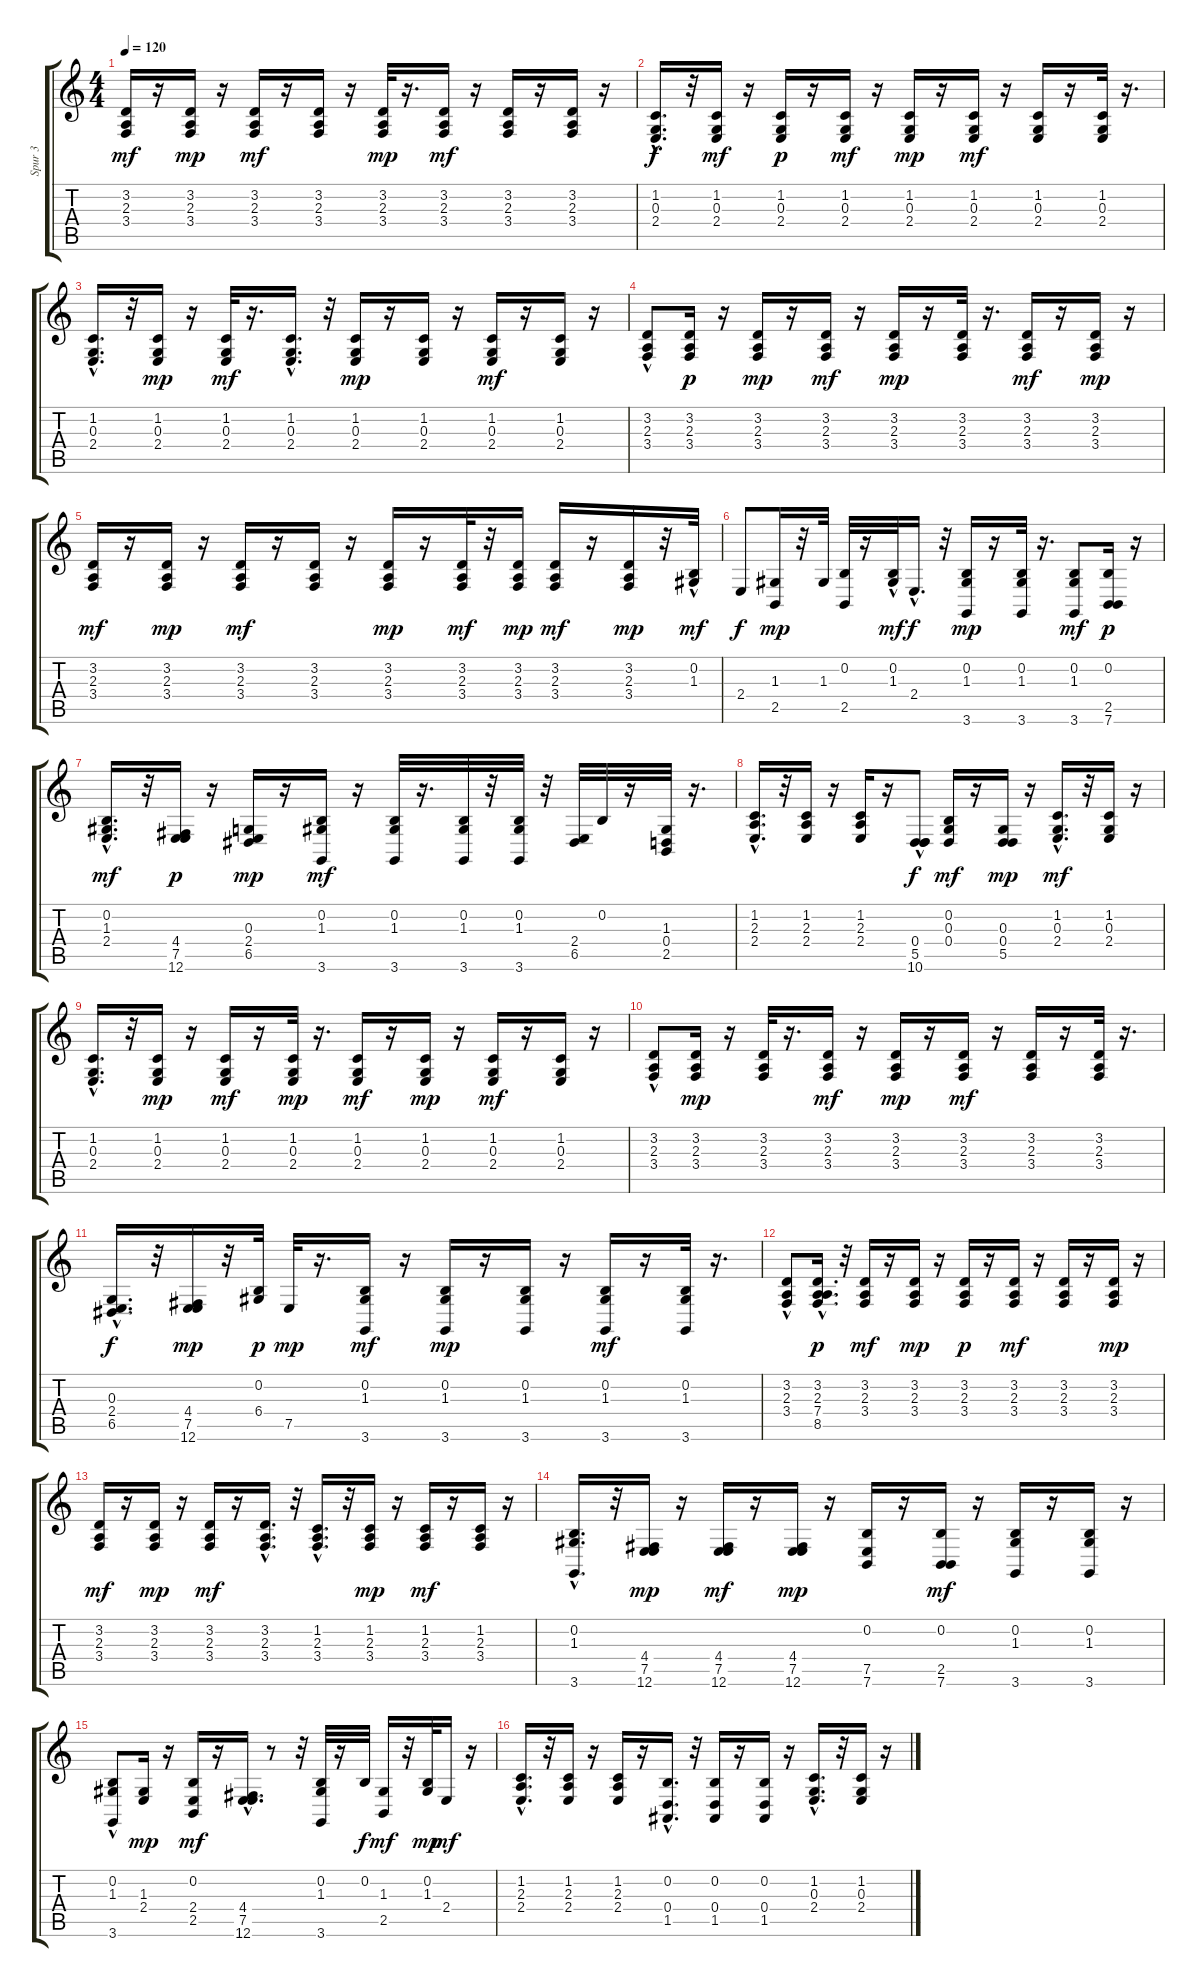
\track ("Spur 3" "Spur 3") {instrument honkytonkpiano}
\staff {score tabs}
\tuning (E4 B3 G3 D3 A2 E2) {hide}
\ts (4 4)
\tempo 120
\clef g2
\ks c
(3.2 2.3 3.4).16{dy mf} r.16 (3.2 2.3 3.4).16{dy mp} r.16 (3.2 2.3 3.4).16{dy mf} r.16 (3.2 2.3 3.4).16 r.16 (3.2 2.3 3.4).32{dy mp} r.16{d} (3.2 2.3 3.4).16{dy mf} r.16 (3.2 2.3 3.4).16 r.16 (3.2 2.3 3.4).16 r.16 |
(1.2{hac} 0.3{hac} 2.4{hac}).16{d dy f} r.32 (1.2 0.3 2.4).16{dy mf} r.16 (1.2 0.3 2.4).16{dy p} r.16 (1.2 0.3 2.4).16{dy mf} r.16 (1.2 0.3 2.4).16{dy mp} r.16 (1.2 0.3 2.4).16{dy mf} r.16 (1.2 0.3 2.4).16 r.16 (1.2 0.3 2.4).32 r.16{d} |
(1.2 0.3{hac} 2.4{hac}).16{d} r.32 (1.2 0.3 2.4).16{dy mp} r.16 (1.2 0.3 2.4).32{dy mf} r.16{d} (1.2 0.3{hac} 2.4{hac}).16{d} r.32 (1.2 0.3 2.4).16{dy mp} r.16 (1.2 0.3 2.4).16 r.16 (1.2 0.3 2.4).16{dy mf} r.16 (1.2 0.3 2.4).16 r.16 |
(3.2{hac} 2.3{hac} 3.4).8 (3.2 2.3 3.4).16{dy p} r.16 (3.2 2.3 3.4).16{dy mp} r.16 (3.2 2.3 3.4).16{dy mf} r.16 (3.2 2.3 3.4).16{dy mp} r.16 (3.2 2.3 3.4).32 r.16{d} (3.2 2.3 3.4).16{dy mf} r.16 (3.2 2.3 3.4).16{dy mp} r.16 |
(3.2 2.3 3.4).16{dy mf} r.16 (3.2 2.3 3.4).16{dy mp} r.16 (3.2 2.3 3.4).16{dy mf} r.16 (3.2 2.3 3.4).16 r.16 (3.2 2.3 3.4).16{dy mp} r.16 (3.2 2.3 3.4).32{dy mf} r.32 (3.2 2.3 3.4).16{dy mp} (3.2 2.3 3.4).16{dy mf} r.16 (3.2 2.3 3.4).16{dy mp} r.32 (0.2{hac} 1.3).32{dy mf} |
2.4.8{dy f} (1.3 2.5).16{dy mp} r.32 1.3.32 (0.2 2.5).32 r.16 (0.2 1.3{hac}).32{dy mf} 2.4{hac}.16{d dy f} r.32 (0.2 1.3 3.6).16{dy mp} r.16 (0.2 1.3 3.6).32 r.16{d} (0.2 1.3 3.6).8{dy mf} (0.2 2.5 7.6).16{dy p} r.16 |
(0.2 1.3 2.4{hac}).16{d dy mf} r.32 (4.4 7.5 12.6).16{dy p} r.16 (0.3 2.4 6.5).16{dy mp} r.16 (0.2 1.3 3.6).16{dy mf} r.16 (0.2 1.3 3.6).32 r.16{d} (0.2 1.3 3.6).32 r.32 (0.2 1.3 3.6).32 r.32 (2.4 6.5).32 0.2.32 r.16 (1.3 0.4 2.5).32 r.16{d} |
(1.2{hac} 2.3{hac} 2.4{hac}).16{d} r.32 (1.2 2.3 2.4).16 r.16 (1.2 2.3 2.4).16 r.16 (0.4 5.5{hac} 10.6{hac}).8{dy f} (0.2 0.3 0.4).16{dy mf} r.16 (0.3 0.4 5.5).16{dy mp} r.16 (1.2{hac} 0.3{hac} 2.4{hac}).16{d dy mf} r.32 (1.2 0.3 2.4).16 r.16 |
(1.2 0.3 2.4{hac}).16{d} r.32 (1.2 0.3 2.4).16{dy mp} r.16 (1.2 0.3 2.4).16{dy mf} r.16 (1.2 0.3 2.4).32{dy mp} r.16{d} (1.2 0.3 2.4).16{dy mf} r.16 (1.2 0.3 2.4).16{dy mp} r.16 (1.2 0.3 2.4).16{dy mf} r.16 (1.2 0.3 2.4).16 r.16 |
(3.2{hac} 2.3{hac} 3.4).8 (3.2 2.3 3.4).16{dy mp} r.16 (3.2 2.3 3.4).32 r.16{d} (3.2 2.3 3.4).16{dy mf} r.16 (3.2 2.3 3.4).16{dy mp} r.16 (3.2 2.3 3.4).16{dy mf} r.16 (3.2 2.3 3.4).16 r.16 (3.2 2.3 3.4).32 r.16{d} |
(0.3{hac} 2.4{hac} 6.5{hac}).16{d dy f} r.32 (4.4 7.5 12.6).16{dy mp} r.32 (0.2 6.4).32{dy p} 7.5.32{dy mp} r.16{d} (0.2 1.3 3.6).16{dy mf} r.16 (0.2 1.3 3.6).16{dy mp} r.16 (0.2 1.3 3.6).16 r.16 (0.2 1.3 3.6).16{dy mf} r.16 (0.2 1.3 3.6).32 r.16{d} |
(3.2 2.3 3.4{hac}).8 (3.2 2.3 7.4 8.5{hac}).16{d dy p} r.32 (3.2 2.3 3.4).16{dy mf} r.16 (3.2 2.3 3.4).16{dy mp} r.16 (3.2 2.3 3.4).16{dy p} r.16 (3.2 2.3 3.4).16{dy mf} r.16 (3.2 2.3 3.4).16 r.16 (3.2 2.3 3.4).16{dy mp} r.16 |
(3.2 2.3 3.4).16{dy mf} r.16 (3.2 2.3 3.4).16{dy mp} r.16 (3.2 2.3 3.4).16{dy mf} r.16 (3.2 2.3{hac} 3.4{hac}).16{d} r.32 (1.2{hac} 2.3 3.4{hac}).16{d} r.32 (1.2 2.3 3.4).16{dy mp} r.16 (1.2 2.3 3.4).16{dy mf} r.16 (1.2 2.3 3.4).16 r.16 |
(0.2{hac} 1.3{hac} 3.6{hac}).16{d} r.32 (4.4 7.5 12.6).16{dy mp} r.16 (4.4 7.5 12.6).16{dy mf} r.16 (4.4 7.5 12.6).16{dy mp} r.16 (0.2 7.5 7.6).16 r.16 (0.2 2.5 7.6).16{dy mf} r.16 (0.2 1.3 3.6).16 r.16 (0.2 1.3 3.6).16 r.16 |
(0.2{hac} 1.3 3.6).8 (1.3 2.4).16{dy mp} r.16 (0.2 2.4 2.5).16{dy mf} r.16 (4.4{hac} 7.5{hac} 12.6{hac}).16{d} r.8 r.32 (0.2 1.3 3.6).32 r.16 0.2.32{dy f} (1.3 2.5).16{dy mf} r.32 (0.2 1.3).32{dy mp} 2.4.16{dy mf} r.16 |
(1.2 2.3{hac} 2.4{hac}).16{d} r.32 (1.2 2.3 2.4).16 r.16 (1.2 2.3 2.4).16 r.16 (0.2{hac} 0.4{hac} 1.5{hac}).16{d} r.32 (0.2 0.4 1.5).16 r.16 (0.2 0.4 1.5).16 r.16 (1.2{hac} 0.3{hac} 2.4{hac}).16{d} r.32 (1.2 0.3 2.4).16 r.16
